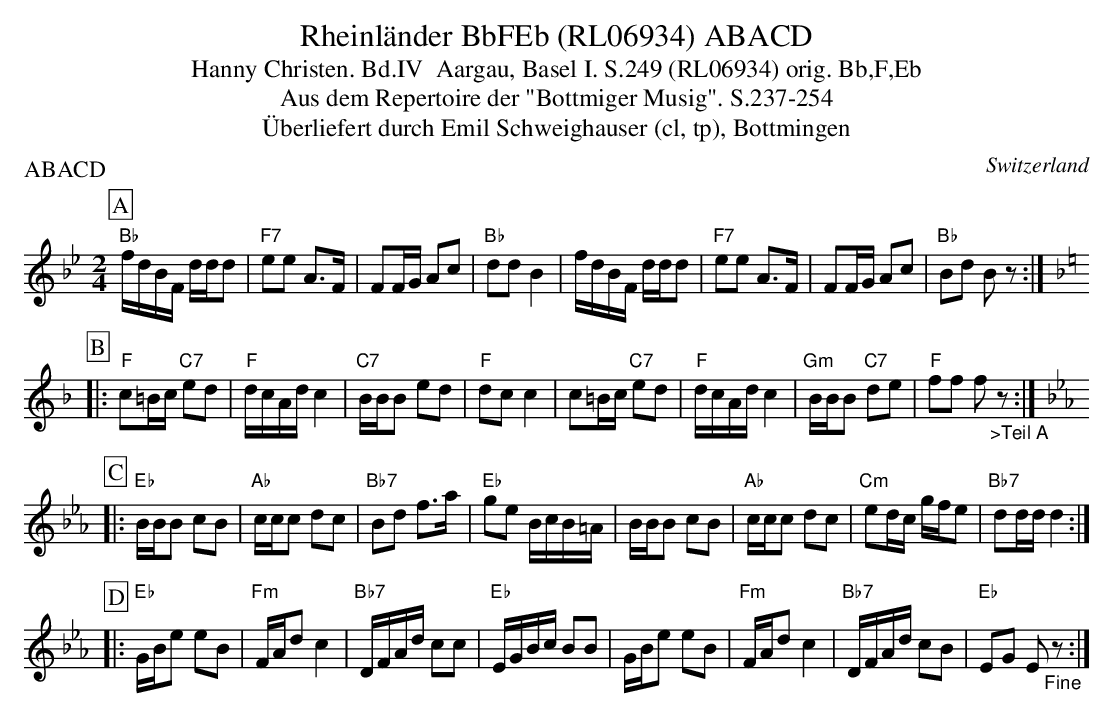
X:1
T:Rheinländer BbFEb (RL06934) ABACD
T:Hanny Christen. Bd.IV  Aargau, Basel I. S.249 (RL06934) orig. Bb,F,Eb
T: Aus dem Repertoire der "Bottmiger Musig". S.237-254
T:Überliefert durch Emil Schweighauser (cl, tp), Bottmingen
P:ABACD
M:2/4
L:1/16
O:Switzerland
K:Bb major
[P:A] "Bb"fdBF ddd2 | "F7"e2e2 A3F | F2FG A2c2 | "Bb"d2d2B4 | fdBF ddd2 | "F7"e2e2 A3F | F2FG A2c2 | "Bb"B2d2 B2z2 :| [K:F]
[P:B] |: "F"c2=Bc "C7"e2d2 | "F"dcAd c4 | "C7"BBB2 e2d2 | "F"d2c2c4 | c2=Bc "C7"e2d2 | "F"dcAd c4 | "Gm"BBB2 "C7"d2e2 | "F"f2f2 f2"_>Teil A"z2 :| [K:Eb]
[P:C] |: "Eb"BBB2 c2B2 | "Ab"ccc2 d2c2 | "Bb7"B2d2 f3a | "Eb"g2e2 BcB=A | BBB2 c2B2 | "Ab"ccc2 d2c2 | "Cm"e2dc gfe2 | "Bb7"d2ddd4 :|
[P:D] |: "Eb"GBe2 e2B2 | "Fm"FAd2 c4 | "Bb7"DFAd c2c2 | "Eb"EGBc B2B2 | GBe2 e2B2 | "Fm"FAd2 c4 | "Bb7"DFAd c2B2 | "Eb"E2G2 E2"_Fine"z2 :|
